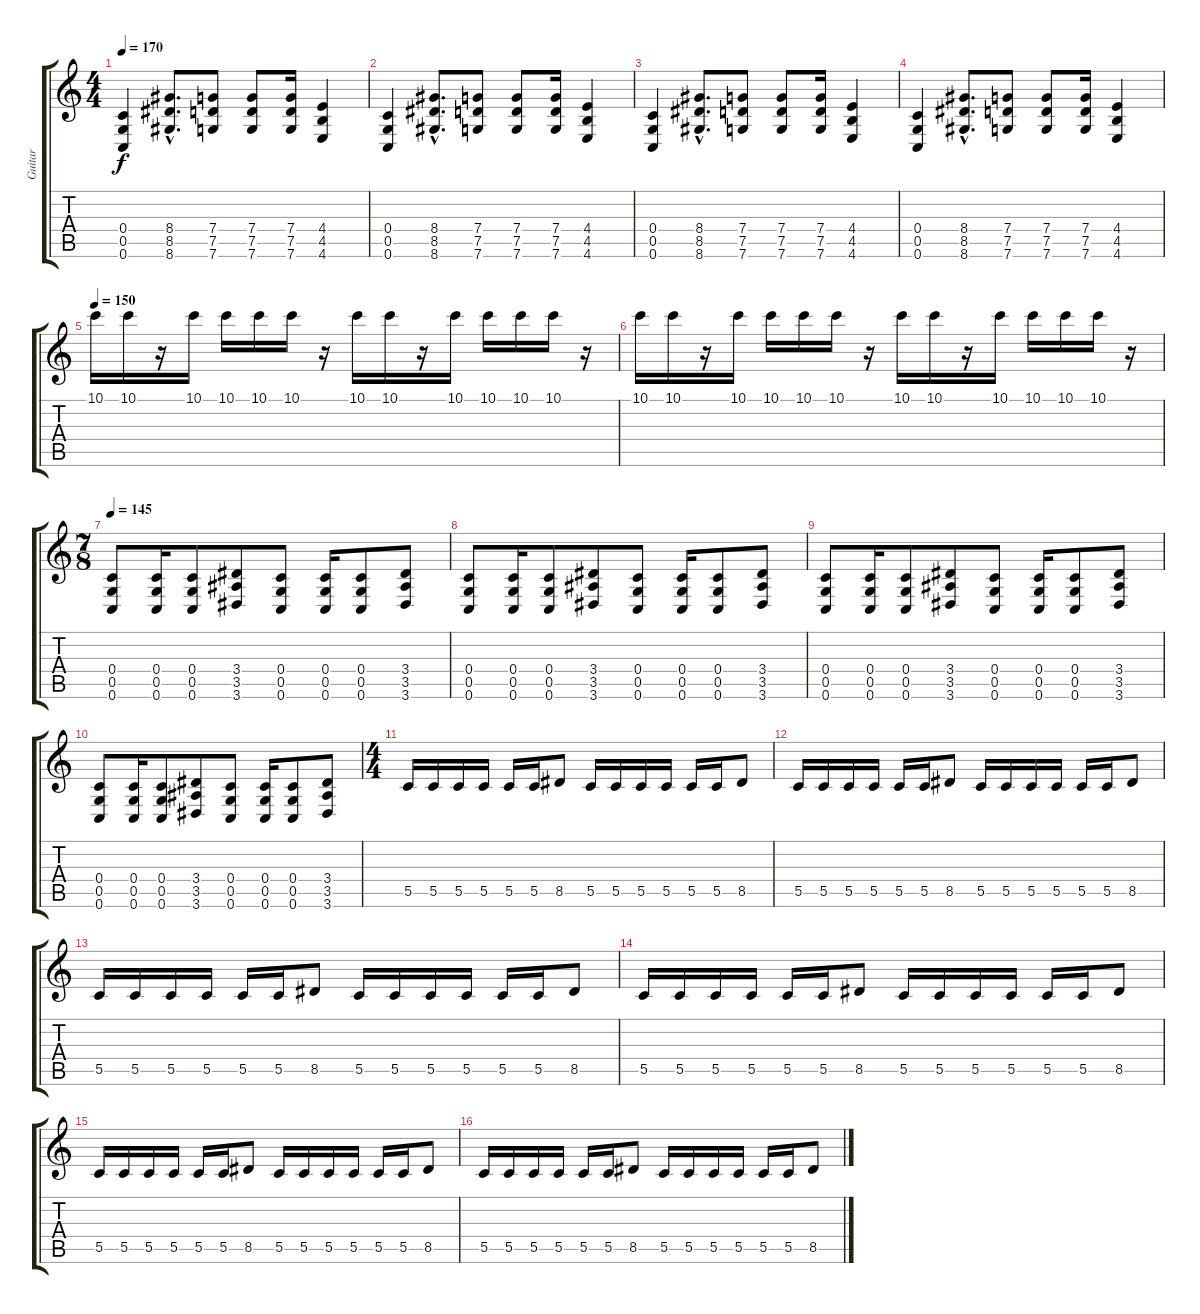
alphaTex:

\track ("Guitar" "Guitar") {instrument distortionguitar}
\staff {score tabs}
\tuning (D4 A3 F3 C3 G2 C2) {hide}
\ts (4 4)
\tempo 170
\clef g2
\ks c
(0.4 0.5 0.6).4{dy f} (8.4{hac} 8.5{hac} 8.6{hac}).8{d} (7.4 7.5 7.6).8 (7.4 7.5 7.6).8 (7.4 7.5 7.6).16 (4.4 4.5 4.6).4 |
(0.4 0.5 0.6).4 (8.4{hac} 8.5{hac} 8.6{hac}).8{d} (7.4 7.5 7.6).8 (7.4 7.5 7.6).8 (7.4 7.5 7.6).16 (4.4 4.5 4.6).4 |
(0.4 0.5 0.6).4 (8.4{hac} 8.5{hac} 8.6{hac}).8{d} (7.4 7.5 7.6).8 (7.4 7.5 7.6).8 (7.4 7.5 7.6).16 (4.4 4.5 4.6).4 |
(0.4 0.5 0.6).4 (8.4{hac} 8.5{hac} 8.6{hac}).8{d} (7.4 7.5 7.6).8 (7.4 7.5 7.6).8 (7.4 7.5 7.6).16 (4.4 4.5 4.6).4 |
\tempo 150
10.1.16 10.1.16 r.16 10.1.16 10.1.16 10.1.16 10.1.16 r.16 10.1.16 10.1.16 r.16 10.1.16 10.1.16 10.1.16 10.1.16 r.16 |
10.1.16 10.1.16 r.16 10.1.16 10.1.16 10.1.16 10.1.16 r.16 10.1.16 10.1.16 r.16 10.1.16 10.1.16 10.1.16 10.1.16 r.16 |
\ts (7 8)
\tempo 145
(0.4 0.5 0.6).8 (0.4 0.5 0.6).16 (0.4 0.5 0.6).8 (3.4 3.5 3.6).8 (0.4 0.5 0.6).8 (0.4 0.5 0.6).16 (0.4 0.5 0.6).8 (3.4 3.5 3.6).8 |
(0.4 0.5 0.6).8 (0.4 0.5 0.6).16 (0.4 0.5 0.6).8 (3.4 3.5 3.6).8 (0.4 0.5 0.6).8 (0.4 0.5 0.6).16 (0.4 0.5 0.6).8 (3.4 3.5 3.6).8 |
(0.4 0.5 0.6).8 (0.4 0.5 0.6).16 (0.4 0.5 0.6).8 (3.4 3.5 3.6).8 (0.4 0.5 0.6).8 (0.4 0.5 0.6).16 (0.4 0.5 0.6).8 (3.4 3.5 3.6).8 |
(0.4 0.5 0.6).8 (0.4 0.5 0.6).16 (0.4 0.5 0.6).8 (3.4 3.5 3.6).8 (0.4 0.5 0.6).8 (0.4 0.5 0.6).16 (0.4 0.5 0.6).8 (3.4 3.5 3.6).8 |
\ts (4 4)
5.5.16 5.5.16 5.5.16 5.5.16 5.5.16 5.5.16 8.5.8 5.5.16 5.5.16 5.5.16 5.5.16 5.5.16 5.5.16 8.5.8 |
5.5.16 5.5.16 5.5.16 5.5.16 5.5.16 5.5.16 8.5.8 5.5.16 5.5.16 5.5.16 5.5.16 5.5.16 5.5.16 8.5.8 |
5.5.16 5.5.16 5.5.16 5.5.16 5.5.16 5.5.16 8.5.8 5.5.16 5.5.16 5.5.16 5.5.16 5.5.16 5.5.16 8.5.8 |
5.5.16 5.5.16 5.5.16 5.5.16 5.5.16 5.5.16 8.5.8 5.5.16 5.5.16 5.5.16 5.5.16 5.5.16 5.5.16 8.5.8 |
5.5.16 5.5.16 5.5.16 5.5.16 5.5.16 5.5.16 8.5.8 5.5.16 5.5.16 5.5.16 5.5.16 5.5.16 5.5.16 8.5.8 |
5.5.16 5.5.16 5.5.16 5.5.16 5.5.16 5.5.16 8.5.8 5.5.16 5.5.16 5.5.16 5.5.16 5.5.16 5.5.16 8.5.8
